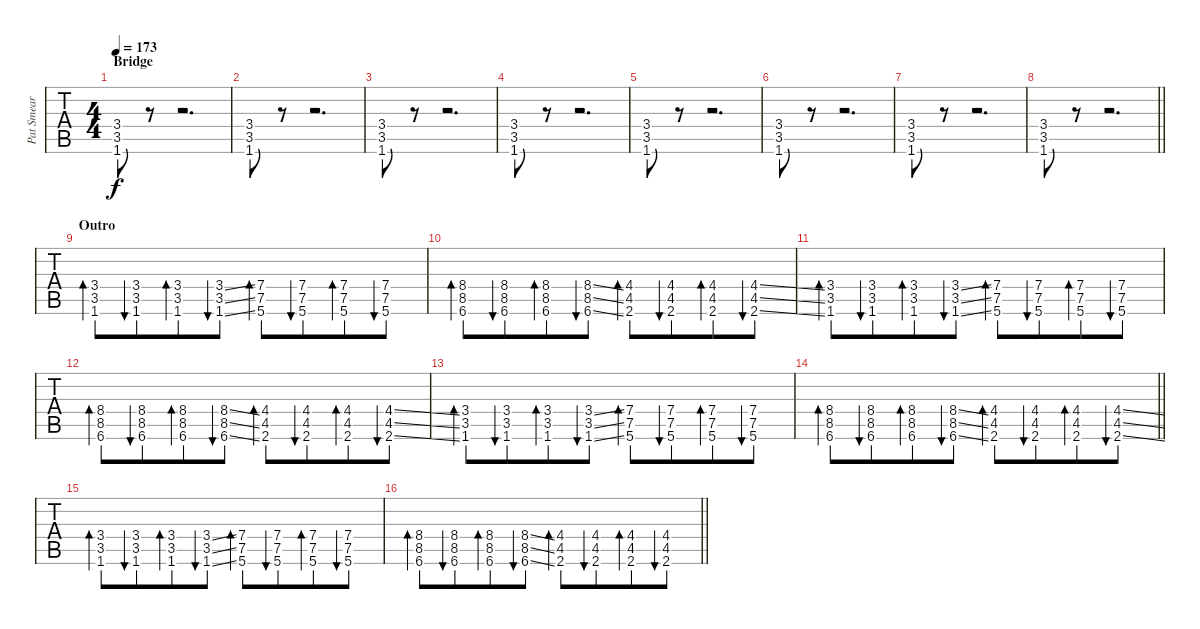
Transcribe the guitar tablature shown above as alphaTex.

\track ("Pat Smear" "Pat Smear") {instrument distortionguitar}
\staff {tabs}
\tuning (E4 B3 G3 D3 A2 E2) {hide}
\ts (4 4)
\section ("" "Bridge")
\tempo 173
\clef g2
\ks c
(3.4 3.5 1.6).8{dy f} r.8 r.2{d} |
(3.4 3.5 1.6).8 r.8 r.2{d} |
(3.4 3.5 1.6).8 r.8 r.2{d} |
(3.4 3.5 1.6).8 r.8 r.2{d} |
(3.4 3.5 1.6).8 r.8 r.2{d} |
(3.4 3.5 1.6).8 r.8 r.2{d} |
(3.4 3.5 1.6).8 r.8 r.2{d} |
\barLineRight lightlight
(3.4 3.5 1.6).8 r.8 r.2{d} |
\section ("" "Outro")
(3.4 3.5 1.6).8{bd 60} (3.4 3.5 1.6).8{bu 60 beam merge} (3.4 3.5 1.6).8{bd 60} (3.4{ss} 3.5{ss} 1.6{ss}).8{bu 60} (7.4 7.5 5.6).8{bd 60} (7.4 7.5 5.6).8{bu 60 beam merge} (7.4 7.5 5.6).8{bd 60} (7.4 7.5 5.6).8{bu 60} |
(8.4 8.5 6.6).8{bd 60} (8.4 8.5 6.6).8{bu 60 beam merge} (8.4 8.5 6.6).8{bd 60} (8.4{ss} 8.5{ss} 6.6{ss}).8{bu 60} (4.4 4.5 2.6).8{bd 60} (4.4 4.5 2.6).8{bu 60 beam merge} (4.4 4.5 2.6).8{bd 60} (4.4{ss} 4.5{ss} 2.6{ss}).8{bu 60} |
(3.4 3.5 1.6).8{bd 60} (3.4 3.5 1.6).8{bu 60 beam merge} (3.4 3.5 1.6).8{bd 60} (3.4{ss} 3.5{ss} 1.6{ss}).8{bu 60} (7.4 7.5 5.6).8{bd 60} (7.4 7.5 5.6).8{bu 60 beam merge} (7.4 7.5 5.6).8{bd 60} (7.4 7.5 5.6).8{bu 60} |
(8.4 8.5 6.6).8{bd 60} (8.4 8.5 6.6).8{bu 60 beam merge} (8.4 8.5 6.6).8{bd 60} (8.4{ss} 8.5{ss} 6.6{ss}).8{bu 60} (4.4 4.5 2.6).8{bd 60} (4.4 4.5 2.6).8{bu 60 beam merge} (4.4 4.5 2.6).8{bd 60} (4.4{ss} 4.5{ss} 2.6{ss}).8{bu 60} |
(3.4 3.5 1.6).8{bd 60} (3.4 3.5 1.6).8{bu 60 beam merge} (3.4 3.5 1.6).8{bd 60} (3.4{ss} 3.5{ss} 1.6{ss}).8{bu 60} (7.4 7.5 5.6).8{bd 60} (7.4 7.5 5.6).8{bu 60 beam merge} (7.4 7.5 5.6).8{bd 60} (7.4 7.5 5.6).8{bu 60} |
\barLineRight lightlight
(8.4 8.5 6.6).8{bd 60} (8.4 8.5 6.6).8{bu 60 beam merge} (8.4 8.5 6.6).8{bd 60} (8.4{ss} 8.5{ss} 6.6{ss}).8{bu 60} (4.4 4.5 2.6).8{bd 60} (4.4 4.5 2.6).8{bu 60 beam merge} (4.4 4.5 2.6).8{bd 60} (4.4{ss} 4.5{ss} 2.6{ss}).8{bu 60} |
(3.4 3.5 1.6).8{bd 60} (3.4 3.5 1.6).8{bu 60 beam merge} (3.4 3.5 1.6).8{bd 60} (3.4{ss} 3.5{ss} 1.6{ss}).8{bu 60} (7.4 7.5 5.6).8{bd 60} (7.4 7.5 5.6).8{bu 60 beam merge} (7.4 7.5 5.6).8{bd 60} (7.4 7.5 5.6).8{bu 60} |
\barLineRight lightlight
(8.4 8.5 6.6).8{bd 60} (8.4 8.5 6.6).8{bu 60 beam merge} (8.4 8.5 6.6).8{bd 60} (8.4{ss} 8.5{ss} 6.6{ss}).8{bu 60} (4.4 4.5 2.6).8{bd 60} (4.4 4.5 2.6).8{bu 60 beam merge} (4.4 4.5 2.6).8{bd 60} (4.4{ss} 4.5{ss} 2.6{ss}).8{bu 60}
